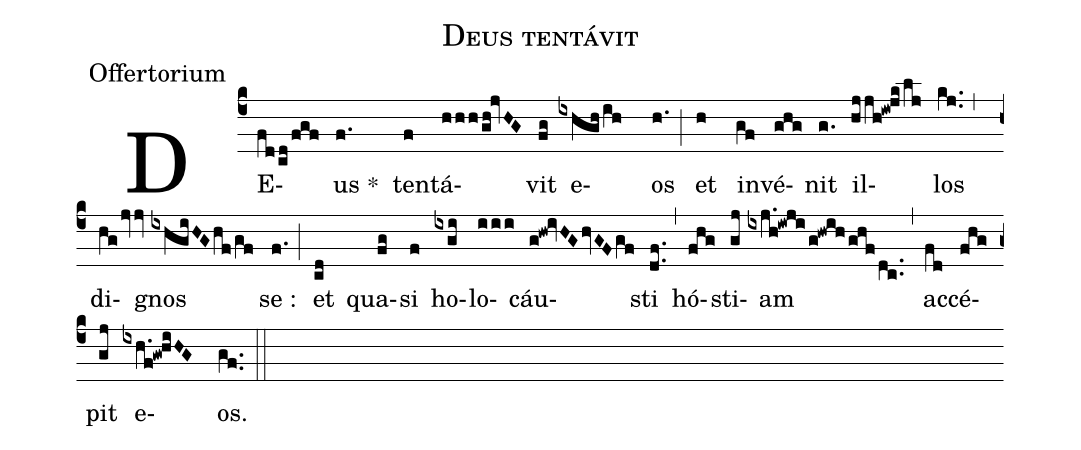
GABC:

name:Deus tentávit;
office-part:Offertorium;
%%
(c4) DE(fd/cd/fgf)us *(f.) ten(f)tá(hhh/gh!jvHG)vit(fg) e(ixhgh/ih )os(h.) (;)
et (h) in(gf)vé(ghg)nit(g.) il(hjjh!iw!jk/lj)los(kj..) (,)
di(hgjvv)gnos(ixhgiHG/hf/gf) se :(f.) (;)
et(cd) qua(fg)si(f) ho(ixgi)lo(iii)cáu(g!hw!ivHGhvGFgf)sti(df..) (,)
hó(fhg)sti(gj)am(ixj.h!iwji/g!hwih/ghf/dc..) (,)
ac(fd)cé(fhg)pit (gj) e(ixh.f!gw!hiHG )os.(gf..) (::)
